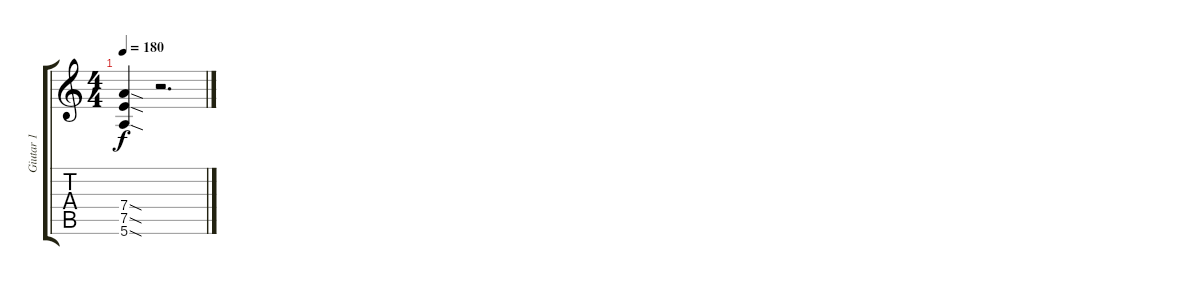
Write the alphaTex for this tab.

\track ("Giutar 1" "Giutar 1") {instrument distortionguitar}
\staff {score tabs}
\tuning (E4 B3 G3 D3 A2 E2) {hide}
\ts (4 4)
\tempo 180
\clef g2
\ks c
(7.4{sod} 7.5{sod} 5.6{sod}).4{dy f} r.2{d}
